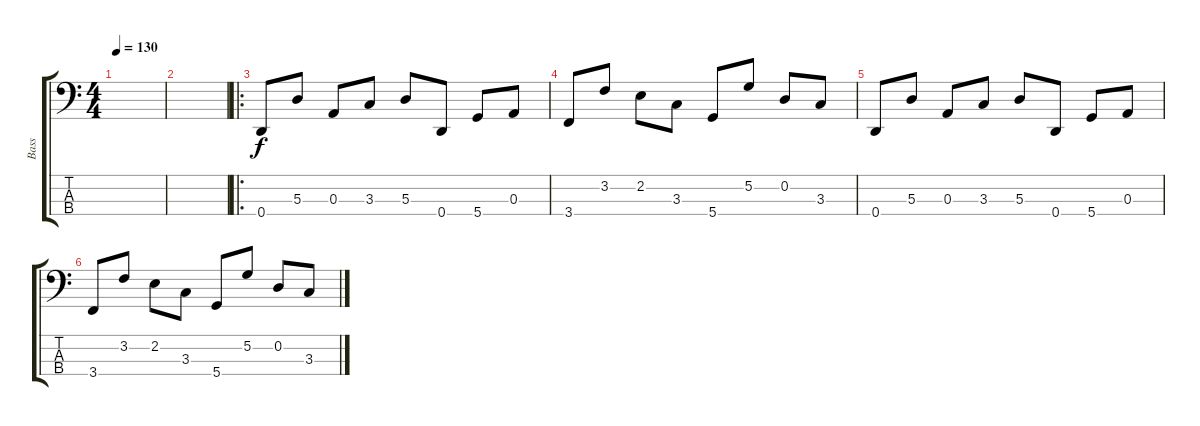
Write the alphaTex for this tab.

\track ("Bass" "Bass") {instrument electricbasspick}
\staff {score tabs}
\tuning (G2 D2 A1 D1) {hide}
\ts (4 4)
\tempo 130
\clef f4
\ks c
|
|
\ro
0.4.8 5.3.8 0.3.8 3.3.8 5.3.8 0.4.8 5.4.8 0.3.8 |
3.4.8 3.2.8 2.2.8 3.3.8 5.4.8 5.2.8 0.2.8 3.3.8 |
0.4.8 5.3.8 0.3.8 3.3.8 5.3.8 0.4.8 5.4.8 0.3.8 |
3.4.8 3.2.8 2.2.8 3.3.8 5.4.8 5.2.8 0.2.8 3.3.8
